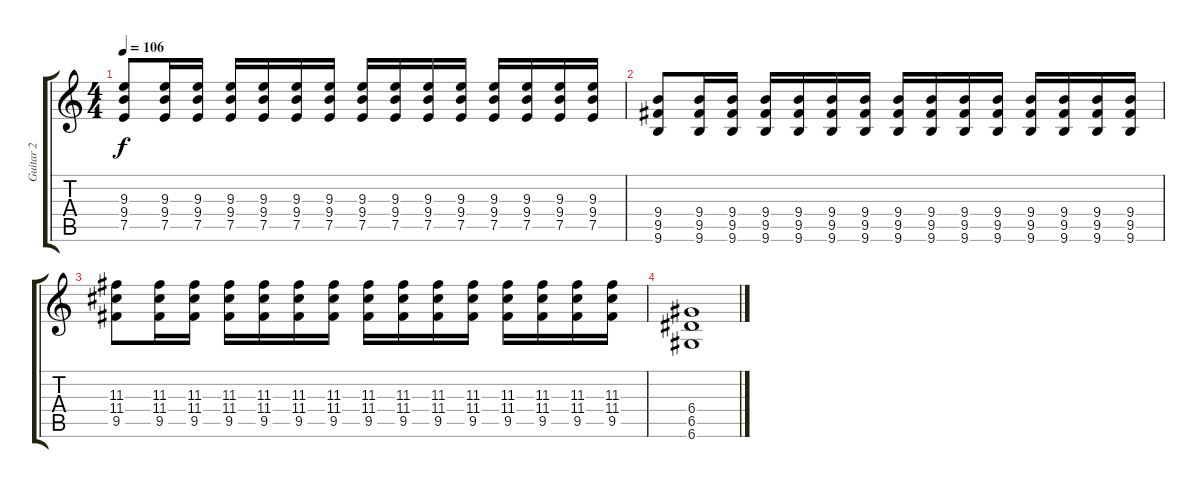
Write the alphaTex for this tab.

\track ("Guitar 2" "Guitar 2") {instrument overdrivenguitar}
\staff {score tabs}
\tuning (E4 B3 G3 D3 A2 D2) {hide}
\ts (4 4)
\tempo 106
\clef g2
\ks c
(9.3 9.4 7.5).8{dy f} (9.3 9.4 7.5).16 (9.3 9.4 7.5).16 (9.3 9.4 7.5).16 (9.3 9.4 7.5).16 (9.3 9.4 7.5).16 (9.3 9.4 7.5).16 (9.3 9.4 7.5).16 (9.3 9.4 7.5).16 (9.3 9.4 7.5).16 (9.3 9.4 7.5).16 (9.3 9.4 7.5).16 (9.3 9.4 7.5).16 (9.3 9.4 7.5).16 (9.3 9.4 7.5).16 |
(9.4 9.5 9.6).8 (9.4 9.5 9.6).16 (9.4 9.5 9.6).16 (9.4 9.5 9.6).16 (9.4 9.5 9.6).16 (9.4 9.5 9.6).16 (9.4 9.5 9.6).16 (9.4 9.5 9.6).16 (9.4 9.5 9.6).16 (9.4 9.5 9.6).16 (9.4 9.5 9.6).16 (9.4 9.5 9.6).16 (9.4 9.5 9.6).16 (9.4 9.5 9.6).16 (9.4 9.5 9.6).16 |
(11.3 11.4 9.5).8 (11.3 11.4 9.5).16 (11.3 11.4 9.5).16 (11.3 11.4 9.5).16 (11.3 11.4 9.5).16 (11.3 11.4 9.5).16 (11.3 11.4 9.5).16 (11.3 11.4 9.5).16 (11.3 11.4 9.5).16 (11.3 11.4 9.5).16 (11.3 11.4 9.5).16 (11.3 11.4 9.5).16 (11.3 11.4 9.5).16 (11.3 11.4 9.5).16 (11.3 11.4 9.5).16 |
(6.4 6.5 6.6).1
